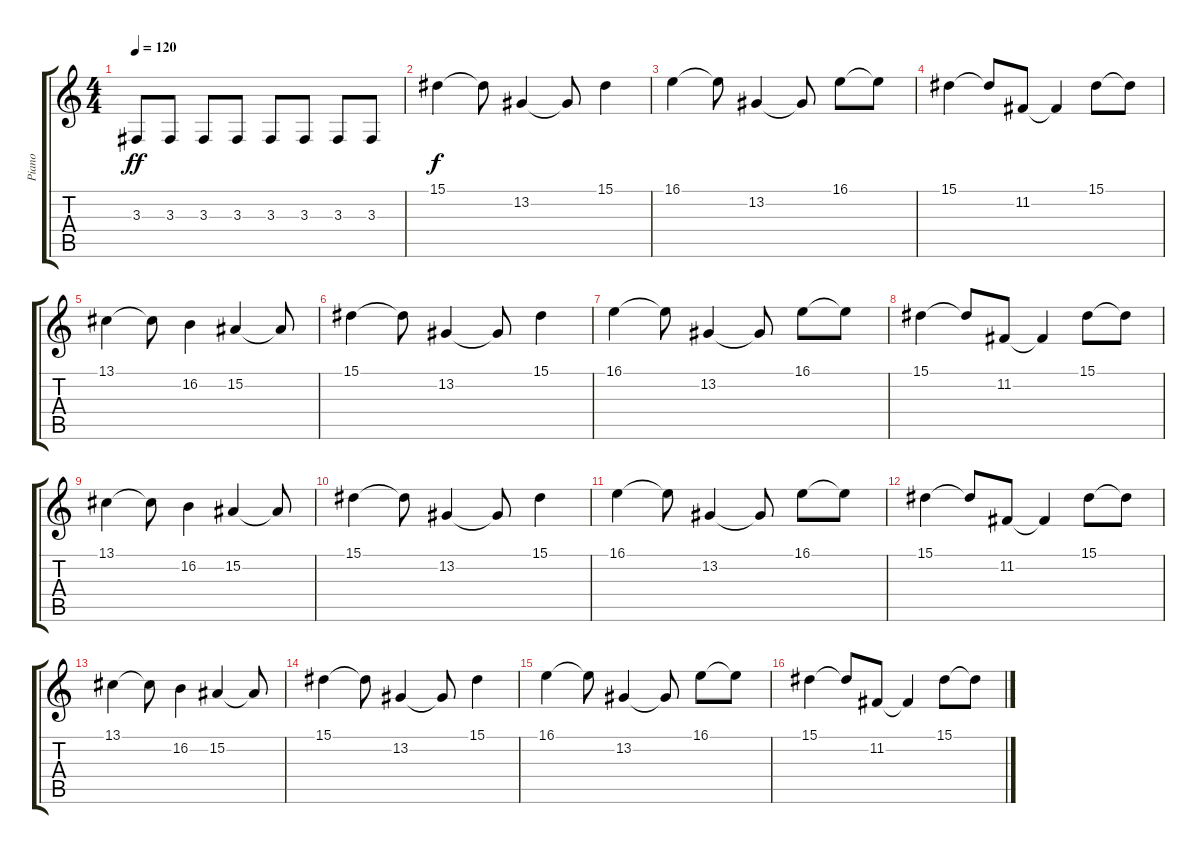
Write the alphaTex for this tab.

\track ("Piano" "Piano") {instrument electricgrandpiano}
\staff {score tabs}
\tuning (C4 G3 Eb3 Bb2 F2 C2) {hide}
\ts (4 4)
\tempo 120
\clef g2
\ks c
3.3.8{dy ff} 3.3.8 3.3.8 3.3.8 3.3.8 3.3.8 3.3.8 3.3.8 |
15.1.4{dy f} 15.1{t}.8 13.2.4 13.2{t}.8 15.1.4 |
16.1.4 16.1{t}.8 13.2.4 13.2{t}.8 16.1.8 16.1{t}.8 |
15.1.4 15.1{t}.8 11.2.8 11.2{t}.4 15.1.8 15.1{t}.8 |
13.1.4 13.1{t}.8 16.2.4 15.2.4 15.2{t}.8 |
15.1.4 15.1{t}.8 13.2.4 13.2{t}.8 15.1.4 |
16.1.4 16.1{t}.8 13.2.4 13.2{t}.8 16.1.8 16.1{t}.8 |
15.1.4 15.1{t}.8 11.2.8 11.2{t}.4 15.1.8 15.1{t}.8 |
13.1.4 13.1{t}.8 16.2.4 15.2.4 15.2{t}.8 |
15.1.4 15.1{t}.8 13.2.4 13.2{t}.8 15.1.4 |
16.1.4 16.1{t}.8 13.2.4 13.2{t}.8 16.1.8 16.1{t}.8 |
15.1.4 15.1{t}.8 11.2.8 11.2{t}.4 15.1.8 15.1{t}.8 |
13.1.4 13.1{t}.8 16.2.4 15.2.4 15.2{t}.8 |
15.1.4 15.1{t}.8 13.2.4 13.2{t}.8 15.1.4 |
16.1.4 16.1{t}.8 13.2.4 13.2{t}.8 16.1.8 16.1{t}.8 |
15.1.4 15.1{t}.8 11.2.8 11.2{t}.4 15.1.8 15.1{t}.8
